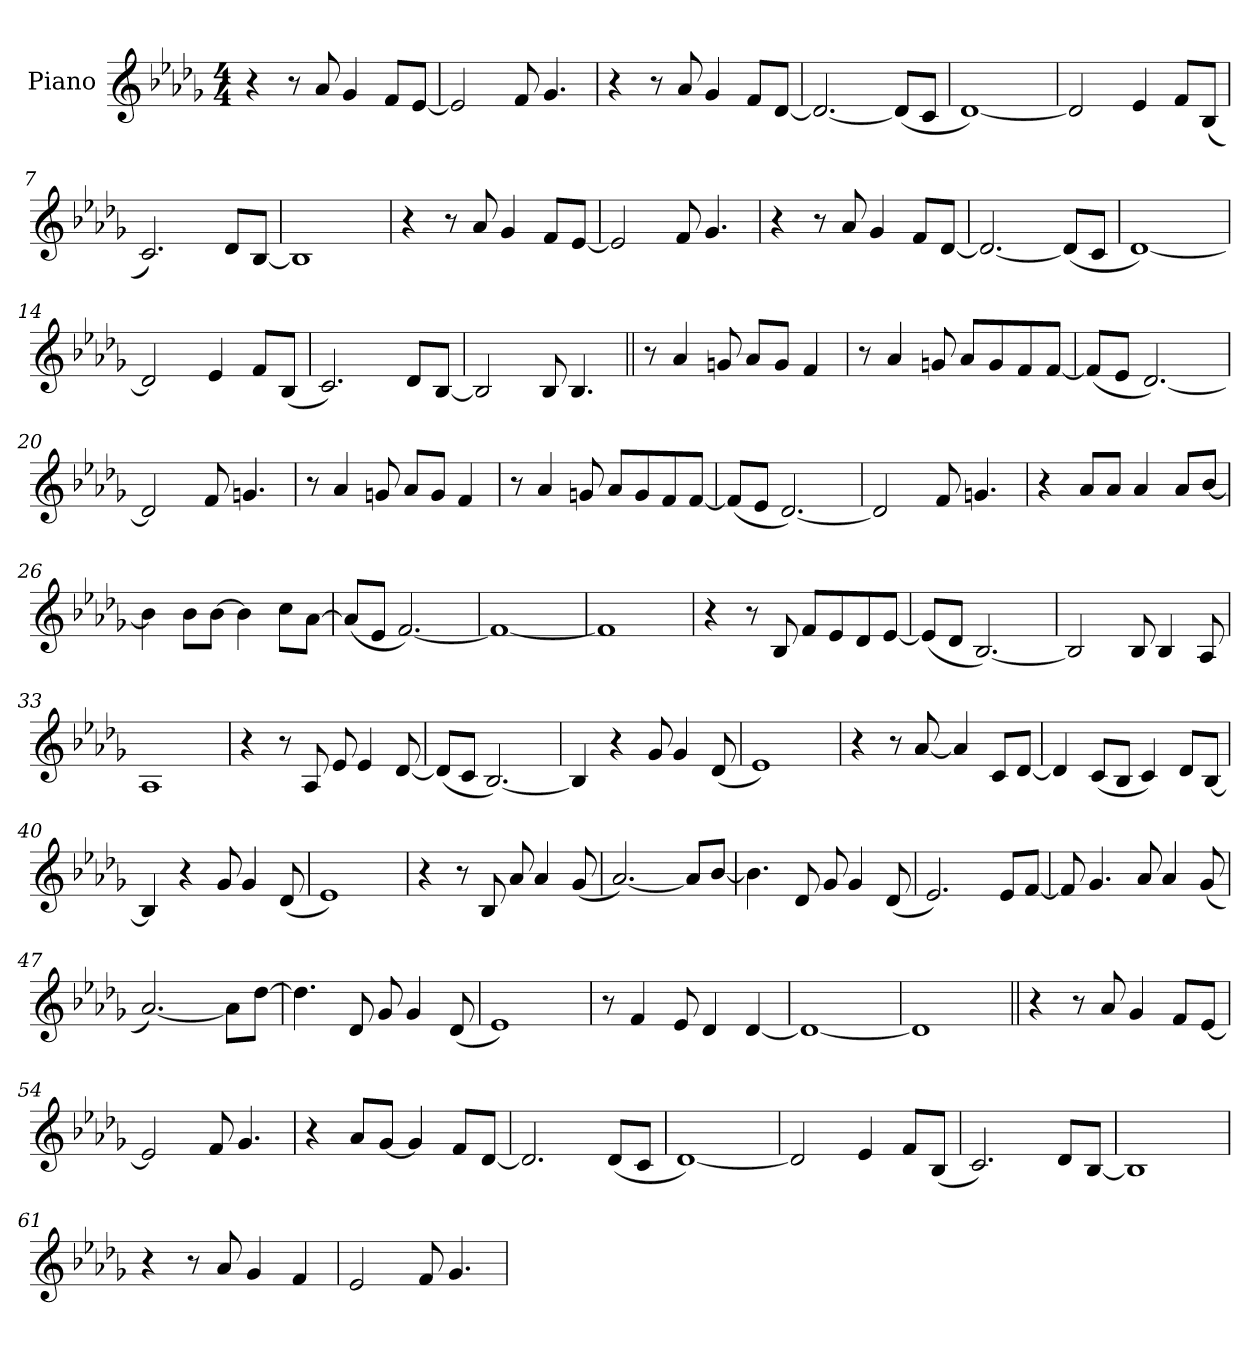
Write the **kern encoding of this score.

**kern
*part1
*staff1
*I"Piano
*I'Pno.
*clefG2
*k[b-e-a-d-g-]
*M4/4
*MM143
=1
4r
8r
8a-
4g-
8fL
[8e-J
=2
2e-]
8f
4.g-
=3
4r
8r
8a-
4g-
8fL
[8d-J
=4
2.d-_
(<8d-L]
8cJ
=5
[1d-)
=6
2d-]
4e-
8fL
(<8B-J
=7
2.c)
8d-L
[8B-J
=8
1B-]
=9
4r
8r
8a-
4g-
8fL
[8e-J
=10
2e-]
8f
4.g-
=11
4r
8r
8a-
4g-
8fL
[8d-J
=12
2.d-_
(<8d-L]
8cJ
=13
[1d-)
=14
2d-]
4e-
8fL
(<8B-J
=15
2.c)
8d-L
[8B-J
=16
2B-]
8B-
4.B-
=17||
8r
4a-
8gn
8a-L
8gJ
4f
=18
8r
4a-
8gn
8a-L
8g
8f
[8fJ
=19
(<8fL]
8e-J
[2.d-)
=20
2d-]
8f
4.gn
=21
8r
4a-
8gn
8a-L
8gJ
4f
=22
8r
4a-
8gn
8a-L
8g
8f
[8fJ
=23
(<8fL]
8e-J
[2.d-)
=24
2d-]
8f
4.gn
=25
4r
8a-L
8a-J
4a-
8a-L
[8b-J
=26
4b-]
8b-L
[8b-J
4b-]
8ccL
[8a-J
=27
(<8a-L]
8e-J
[2.f)
=28
1f_
=29
1f]
=30
4r
8r
8B-
8fL
8e-
8d-
[8e-J
=31
(<8e-L]
8d-J
[2.B-)
=32
2B-]
8B-
4B-
8A-
=33
1A-
=34
4r
8r
8A-
8e-
4e-
[8d-
=35
(<8d-L]
8cJ
[2.B-)
=36
4B-]
4r
8g-
4g-
(<8d-
=37
1e-)
=38
4r
8r
[8a-
4a-]
8cL
[8d-J
=39
4d-]
(<8cL
8B-J
4c)
8d-L
[8B-J
=40
4B-]
4r
8g-
4g-
(<8d-
=41
1e-)
=42
4r
8r
8B-
8a-
4a-
(<8g-
=43
[2.a-)
8a-L]
[8b-J
=44
4.b-]
8d-
8g-
4g-
(<8d-
=45
2.e-)
8e-L
[8fJ
=46
8f]
4.g-
8a-
4a-
(<8g-
=47
[2.a-)
8a-L]
[8dd-J
=48
4.dd-]
8d-
8g-
4g-
(<8d-
=49
1e-)
=50
8r
4f
8e-
4d-
[4d-
=51
1d-_
=52
1d-]
=53||
4r
8r
8a-
4g-
8fL
[8e-J
=54
2e-]
8f
4.g-
=55
4r
8a-L
[8g-J
4g-]
8fL
[8d-J
=56
2.d-]
(<8d-L
8cJ
=57
[1d-)
=58
2d-]
4e-
8fL
(<8B-J
=59
2.c)
8d-L
[8B-J
=60
1B-]
=61
4r
8r
8a-
4g-
4f
=62
2e-
8f
4.g-
=
*-
